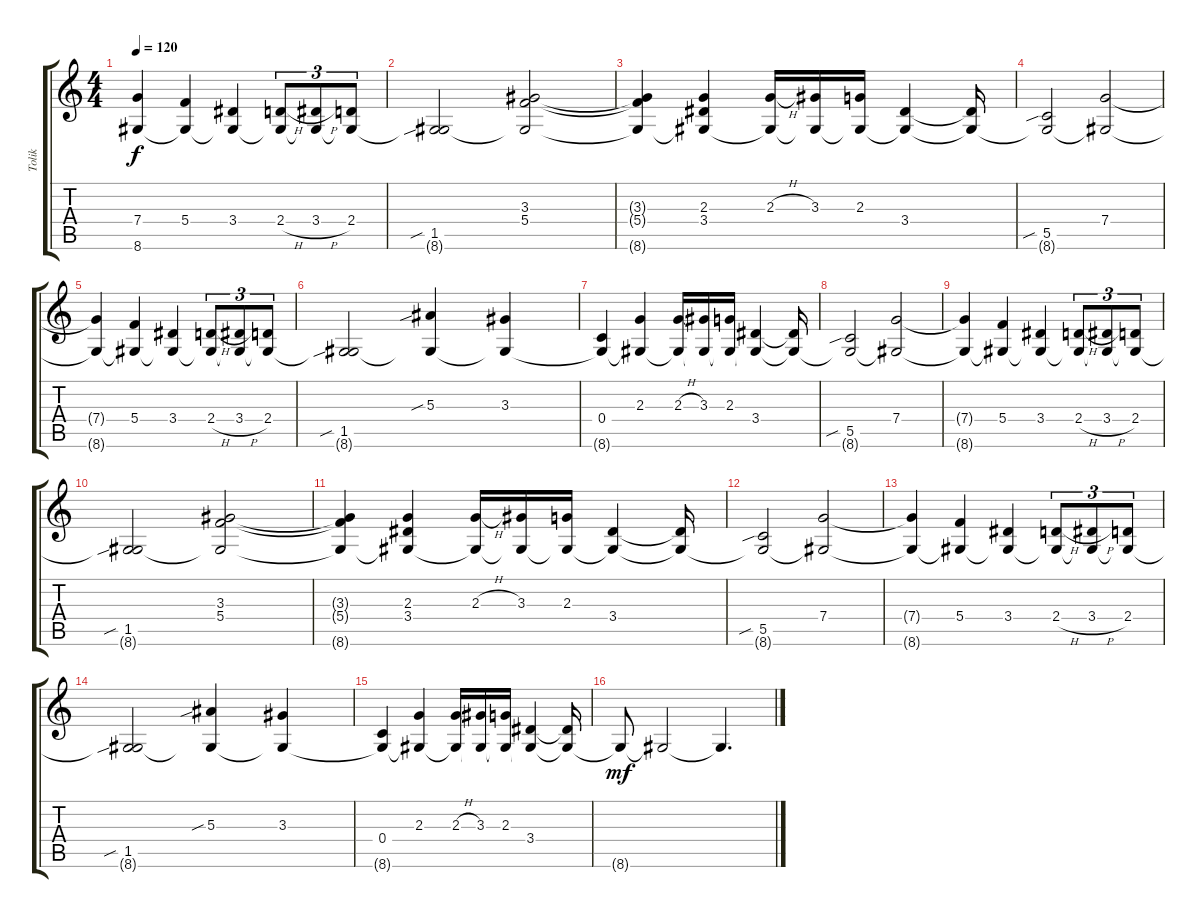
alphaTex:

\track ("Tolik" "Tolik") {instrument distortionguitar}
\staff {score tabs}
\tuning (D4 A3 F3 C3 G2 C2) {hide}
\ts (4 4)
\tempo 120
\clef g2
\ks c
(7.4{t} 8.6{t}).4{dy f} (5.4 8.6{t}).4 (3.4 8.6{t}).4 (2.4{h} 8.6{t}).8{tu (3 2)} (3.4{h} 8.6{t}).8{tu (3 2)} (2.4 8.6{t}).8{tu (3 2)} |
(1.5{sib} 8.6{t}).2 (3.3 5.4 8.6{t}).2 |
(3.3{t} 5.4{t} 8.6{t}).4 (2.3 3.4 8.6{t}).4 (2.3{h} 8.6{t}).16 (3.3 8.6{t}).16 (2.3 8.6{t}).16 (3.4 8.6{t}).4 (3.4{t} 8.6{t}).16 |
(5.5{sib} 8.6{t}).2 (7.4 8.6{t}).2 |
(7.4{t} 8.6{t}).4 (5.4 8.6{t}).4 (3.4 8.6{t}).4 (2.4{h} 8.6{t}).8{tu (3 2)} (3.4{h} 8.6{t}).8{tu (3 2)} (2.4 8.6{t}).8{tu (3 2)} |
(1.5{sib} 8.6{t}).2 (5.3{sib} 8.6{t}).4 (3.3 8.6{t}).4 |
(0.4 8.6{t}).4 (2.3 8.6{t}).4 (2.3{h} 8.6{t}).16 (3.3 8.6{t}).16 (2.3 8.6{t}).16 (3.4 8.6{t}).4 (3.4{t} 8.6{t}).16 |
(5.5{sib} 8.6{t}).2 (7.4 8.6{t}).2 |
(7.4{t} 8.6{t}).4 (5.4 8.6{t}).4 (3.4 8.6{t}).4 (2.4{h} 8.6{t}).8{tu (3 2)} (3.4{h} 8.6{t}).8{tu (3 2)} (2.4 8.6{t}).8{tu (3 2)} |
(1.5{sib} 8.6{t}).2 (3.3 5.4 8.6{t}).2 |
(3.3{t} 5.4{t} 8.6{t}).4 (2.3 3.4 8.6{t}).4 (2.3{h} 8.6{t}).16 (3.3 8.6{t}).16 (2.3 8.6{t}).16 (3.4 8.6{t}).4 (3.4{t} 8.6{t}).16 |
(5.5{sib} 8.6{t}).2 (7.4 8.6{t}).2 |
(7.4{t} 8.6{t}).4 (5.4 8.6{t}).4 (3.4 8.6{t}).4 (2.4{h} 8.6{t}).8{tu (3 2)} (3.4{h} 8.6{t}).8{tu (3 2)} (2.4 8.6{t}).8{tu (3 2)} |
(1.5{sib} 8.6{t}).2 (5.3{sib} 8.6{t}).4 (3.3 8.6{t}).4 |
(0.4 8.6{t}).4 (2.3 8.6{t}).4 (2.3{h} 8.6{t}).16 (3.3 8.6{t}).16 (2.3 8.6{t}).16 (3.4 8.6{t}).4 (3.4{t} 8.6{t}).16 |
8.6{t}.8{dy mf} 8.6{t}.2 8.6{t}.4{d}
